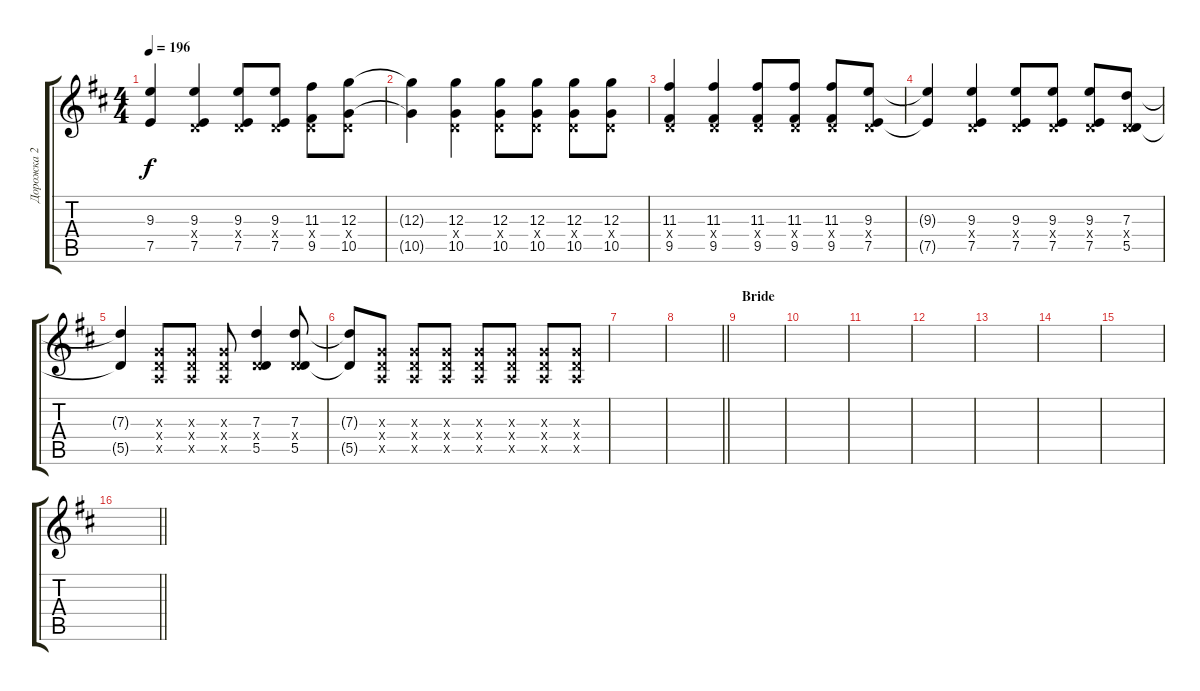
\track ("Дорожка 2" "Дорожка 2") {instrument distortionguitar}
\staff {score tabs}
\tuning (E4 B3 G3 D3 A2 D2) {hide}
\ts (4 4)
\tempo 196
\clef g2
\ks d
(9.3{t} 7.5{t}).4{dy f} (9.3 0.4{x} 7.5).4 (9.3 0.4{x} 7.5).8 (9.3 0.4{x} 7.5).8 (11.3 0.4{x} 9.5).8 (12.3 0.4{x} 10.5).8 |
(12.3{t} 10.5{t}).4 (12.3 0.4{x} 10.5).4 (12.3 0.4{x} 10.5).8 (12.3 0.4{x} 10.5).8 (12.3 0.4{x} 10.5).8 (12.3 0.4{x} 10.5).8 |
(11.3 0.4{x} 9.5).4 (11.3 0.4{x} 9.5).4 (11.3 0.4{x} 9.5).8 (11.3 0.4{x} 9.5).8 (11.3 0.4{x} 9.5).8 (9.3 0.4{x} 7.5).8 |
(9.3{t} 7.5{t}).4 (9.3 0.4{x} 7.5).4 (9.3 0.4{x} 7.5).8 (9.3 0.4{x} 7.5).8 (9.3 0.4{x} 7.5).8 (7.3 0.4{x} 5.5).8 |
(7.3{t} 5.5{t}).4 (0.3{x} 0.4{x} 0.5{x}).8 (0.3{x} 0.4{x} 0.5{x}).8 (0.3{x} 0.4{x} 0.5{x}).8 (7.3 0.4{x} 5.5).4 (7.3 0.4{x} 5.5).8 |
(7.3{t} 5.5{t}).8 (0.3{x} 0.4{x} 0.5{x}).8 (0.3{x} 0.4{x} 0.5{x}).8 (0.3{x} 0.4{x} 0.5{x}).8 (0.3{x} 0.4{x} 0.5{x}).8 (0.3{x} 0.4{x} 0.5{x}).8 (0.3{x} 0.4{x} 0.5{x}).8 (0.3{x} 0.4{x} 0.5{x}).8 |
|
\barLineRight lightlight
|
\section ("" "Bride")
|
|
|
|
|
|
|
\barLineRight lightlight
